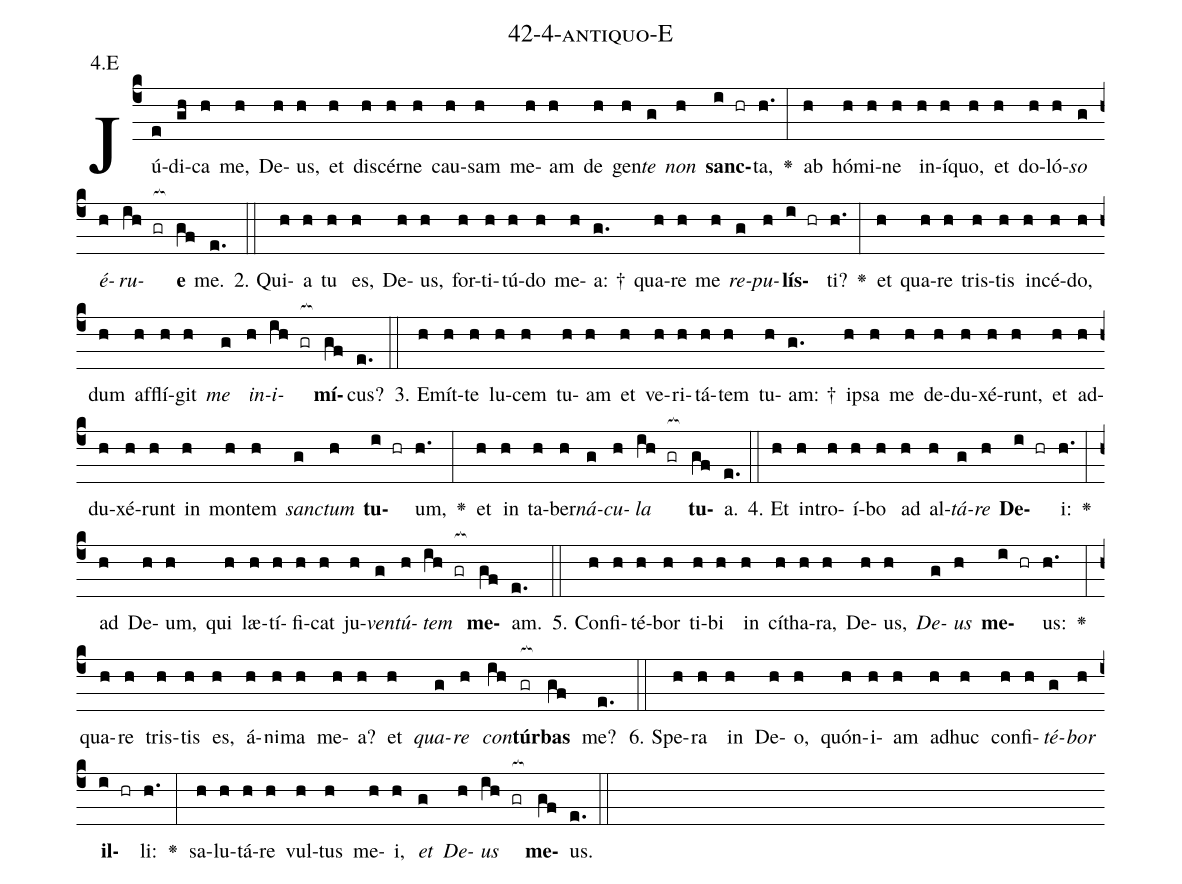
name: 42-4-antiquo-E;
annotation: 4.E;
%%
(c4)Jú(e)di(gh)ca(h) me,(h) De(h)us,(h) et(h) di(h)scér(h)ne(h) cau(h)sam(h) me(h)am(h) de(h) gen(h)<i>te</i>(g) <i>non</i>(h) <b>sanc</b>(i hr)ta,(h.) <v>\greheightstar</v>(:) ab(h) hó(h)mi(h)ne(h) in(h)í(h)quo,(h) et(h) do(h)ló(h)<i>so</i>(g) <i>é</i>(h)<i>ru</i>(ih gr[ocb:1{])<b>e</b>(gf[ocb:0}]) me.(e.) (::)
2. Qui(h)a(h) tu(h) es,(h) De(h)us,(h) for(h)ti(h)tú(h)do(h) me(h)a: †(g.) qua(h)re(h) me(h) <i>re</i>(g)<i>pu</i>(h)<b>lís</b>(i hr)ti?(h.) <v>\greheightstar</v>(:) et(h) qua(h)re(h) tris(h)tis(h) in(h)cé(h)do,(h) dum(h) af(h)flí(h)git(h) <i>me</i>(g) <i>in</i>(h)<i>i</i>(ih gr[ocb:1{])<b>mí</b>(gf[ocb:0}])cus?(e.) (::)
3. E(h)mít(h)te(h) lu(h)cem(h) tu(h)am(h) et(h) ve(h)ri(h)tá(h)tem(h) tu(h)am: †(g.) ip(h)sa(h) me(h) de(h)du(h)xé(h)runt,(h) et(h) ad(h)du(h)xé(h)runt(h) in(h) mon(h)tem(h) <i>sanc</i>(g)<i>tum</i>(h) <b>tu</b>(i hr)um,(h.) <v>\greheightstar</v>(:) et(h) in(h) ta(h)ber(h)<i>ná</i>(g)<i>cu</i>(h)<i>la</i>(ih gr[ocb:1{]) <b>tu</b>(gf[ocb:0}])a.(e.) (::)
4. Et(h) in(h)tro(h)í(h)bo(h) ad(h) al(h)<i>tá</i>(g)<i>re</i>(h) <b>De</b>(i hr)i:(h.) <v>\greheightstar</v>(:) ad(h) De(h)um,(h) qui(h) læ(h)tí(h)fi(h)cat(h) ju(h)<i>ven</i>(g)<i>tú</i>(h)<i>tem</i>(ih gr[ocb:1{]) <b>me</b>(gf[ocb:0}])am.(e.) (::)
5. Con(h)fi(h)té(h)bor(h) ti(h)bi(h) in(h) cí(h)tha(h)ra,(h) De(h)us,(h) <i>De</i>(g)<i>us</i>(h) <b>me</b>(i hr)us:(h.) <v>\greheightstar</v>(:) qua(h)re(h) tris(h)tis(h) es,(h) á(h)ni(h)ma(h) me(h)a?(h) et(h) <i>qua</i>(g)<i>re</i>(h) <i>con</i>(ih)<b>túr</b>(gr[ocb:1{])<b>bas</b>(gf[ocb:0}]) me?(e.) (::)
6. Spe(h)ra(h) in(h) De(h)o,(h) quón(h)i(h)am(h) ad(h)huc(h) con(h)fi(h)<i>té</i>(g)<i>bor</i>(h) <b>il</b>(i hr)li:(h.) <v>\greheightstar</v>(:) sa(h)lu(h)tá(h)re(h) vul(h)tus(h) me(h)i,(h) <i>et</i>(g) <i>De</i>(h)<i>us</i>(ih gr[ocb:1{]) <b>me</b>(gf[ocb:0}])us.(e.) (::)
